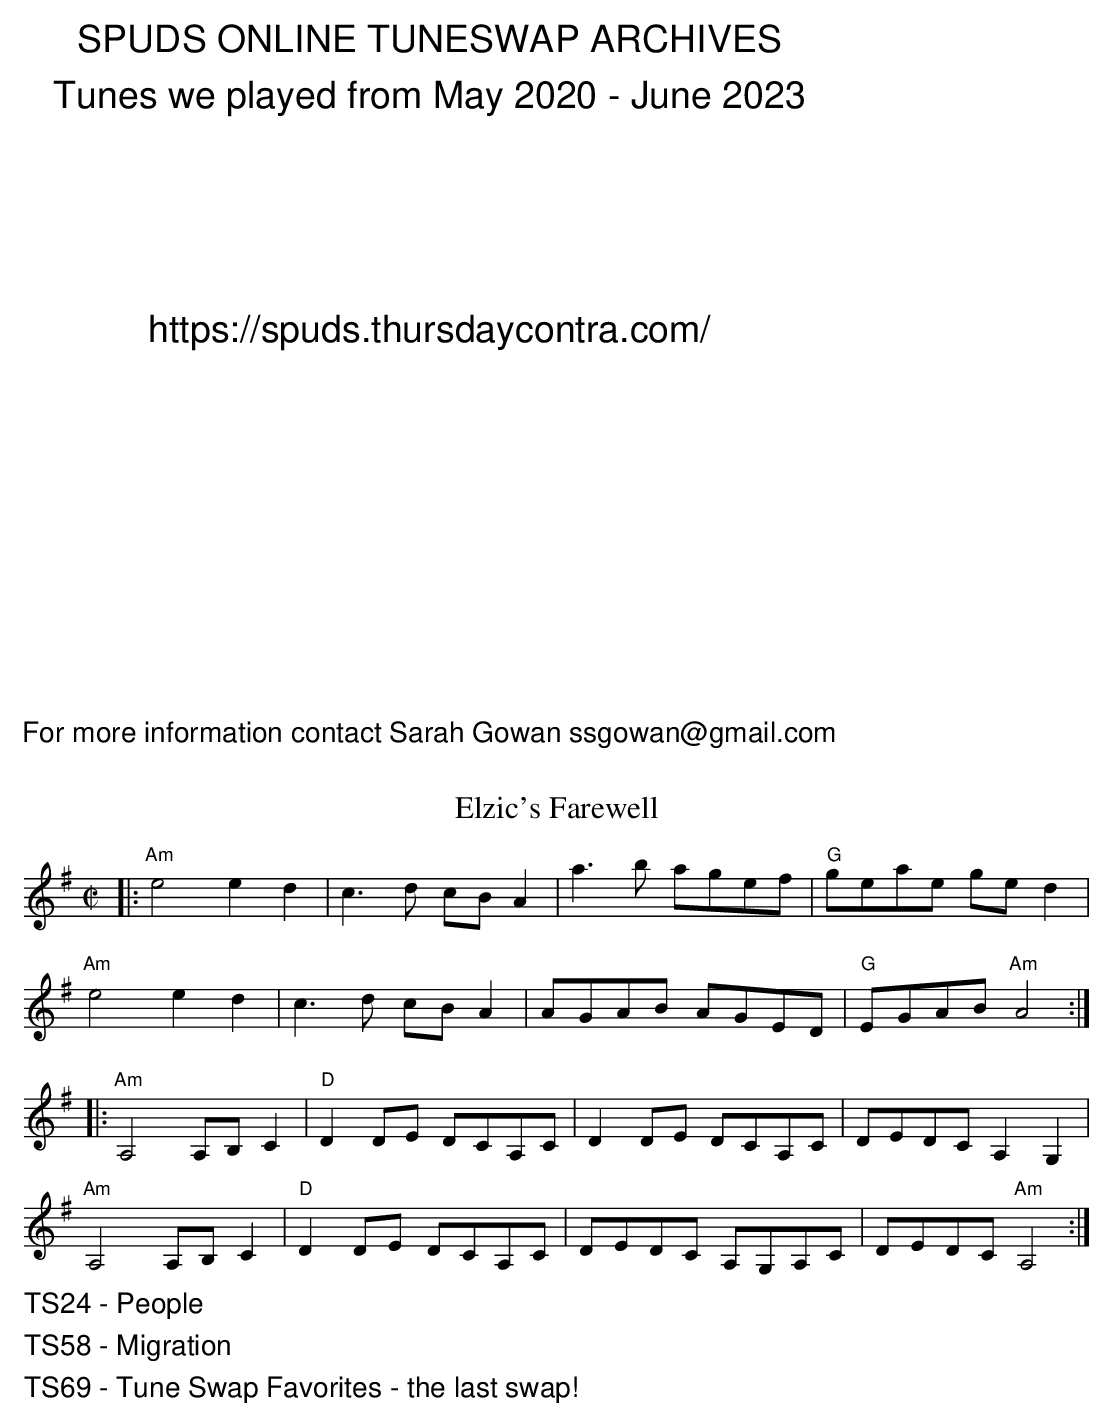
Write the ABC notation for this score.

X:1
T:Elzic's Farewell
M:C|
K:Ador
|:"Am"e4e2d2|c3d cBA2 |a3b agef|"G"geae ged2 |
"Am"e4e2d2|c3d cBA2 | AGAB AGED|"G"EGAB"Am"A4 :|
|:"Am"A,4 A,B, C2 |"D" D2 DE DCA,C | D2 DE DCA,C | DEDC A,2 G,2|
"Am"A,4 A,B, C2 |"D" D2 DE DCA,C | DEDC A,G,A,C | DEDC"Am" A,4:|
